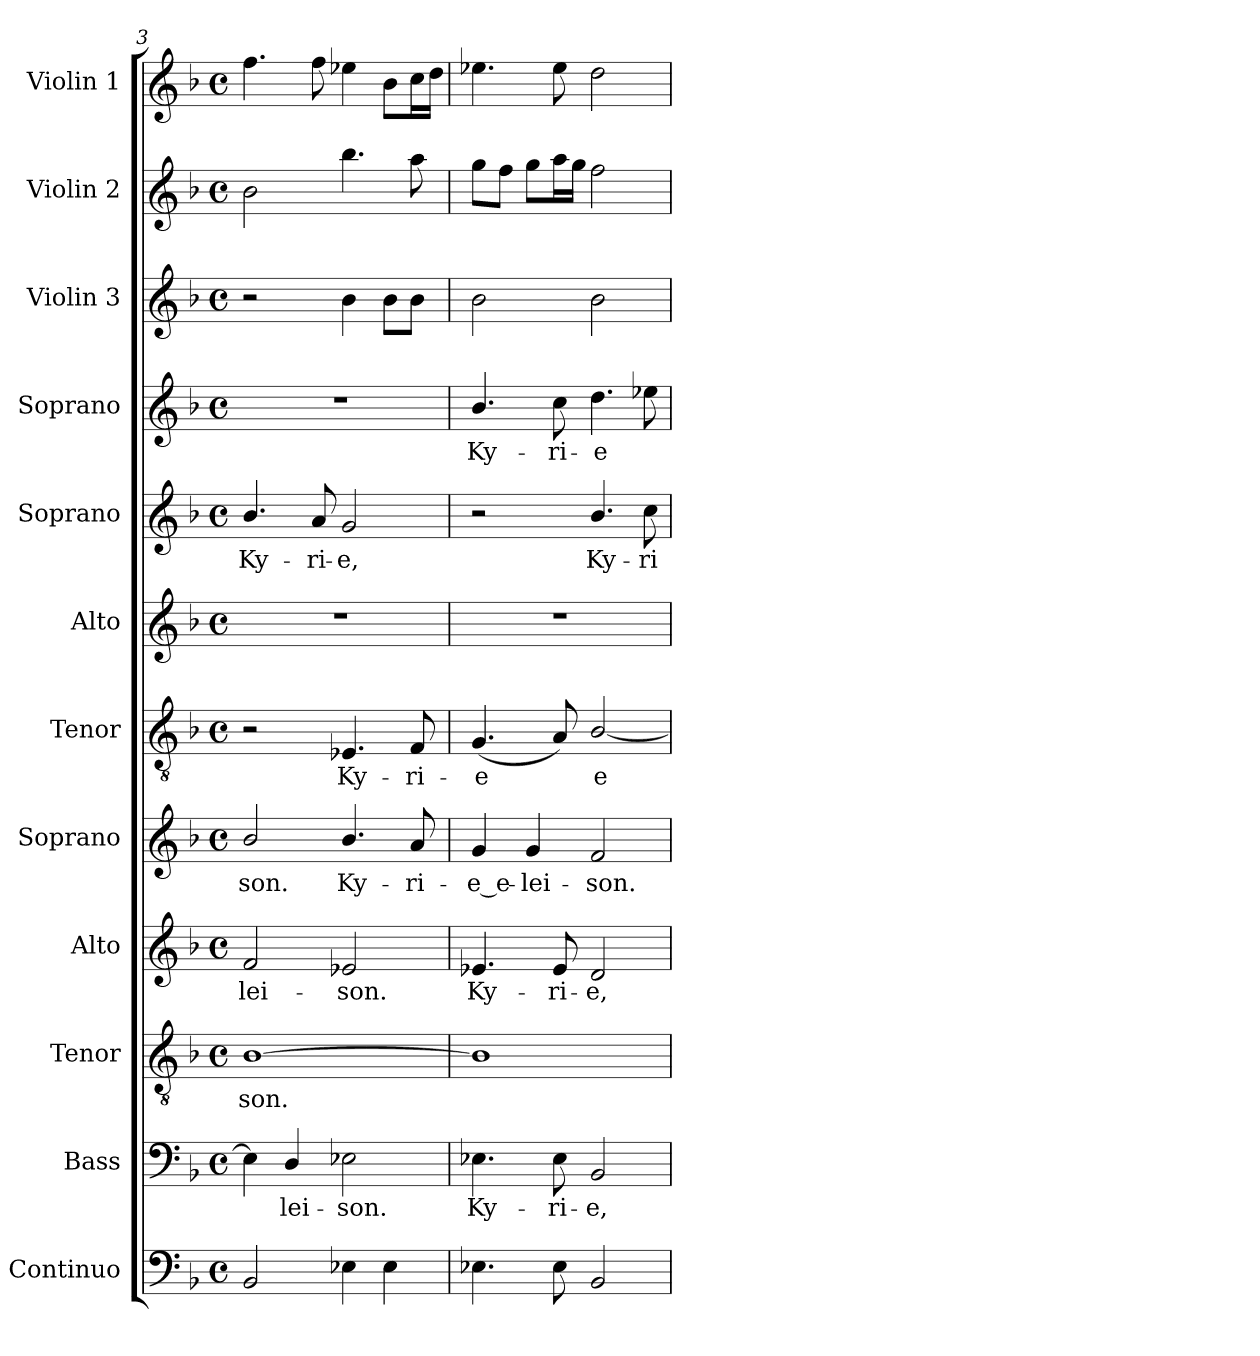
**kern	**kern	**text	**kern	**text	**kern	**text	**kern	**text	**kern	**text	**kern	**kern	**text	**kern	**text	**kern	**kern	**kern
*part12	*part11	*part11	*part10	*part10	*part9	*part9	*part8	*part8	*part7	*part7	*part6	*part5	*part5	*part4	*part4	*part3	*part2	*part1
*staff12	*staff11	*staff11	*staff10	*staff10	*staff9	*staff9	*staff8	*staff8	*staff7	*staff7	*staff6	*staff5	*staff5	*staff4	*staff4	*staff3	*staff2	*staff1
*I"Continuo	*I"Bass	*	*I"Tenor	*	*I"Alto	*	*I"Soprano	*	*I"Tenor	*	*I"Alto	*I"Soprano	*	*I"Soprano	*	*I"Violin 3	*I"Violin 2	*I"Violin 1
*I'Cont.	*I'B.	*	*I'T.	*	*I'A.	*	*I'S.	*	*I'T.	*	*I'A.	*I'S.	*	*I'S.	*	*I'Vln. 3	*I'Vln. 2	*I'Vln. 1
*clefF4	*clefF4	*	*clefGv2	*	*clefG2	*	*clefG2	*	*clefGv2	*	*clefG2	*clefG2	*	*clefG2	*	*clefG2	*clefG2	*clefG2
*	*	*	*ITrd7c12	*	*	*	*	*	*ITrd7c12	*	*	*	*	*	*	*	*	*
*k[b-]	*k[b-]	*	*k[b-]	*	*k[b-]	*	*k[b-]	*	*k[b-]	*	*k[b-]	*k[b-]	*	*k[b-]	*	*k[b-]	*k[b-]	*k[b-]
*F:	*F:	*	*F:	*	*F:	*	*F:	*	*F:	*	*F:	*F:	*	*F:	*	*F:	*F:	*F:
*M4/4	*M4/4	*	*M4/4	*	*M4/4	*	*M4/4	*	*M4/4	*	*M4/4	*M4/4	*	*M4/4	*	*M4/4	*M4/4	*M4/4
*met(c)	*met(c)	*	*met(c)	*	*met(c)	*	*met(c)	*	*met(c)	*	*met(c)	*met(c)	*	*met(c)	*	*met(c)	*met(c)	*met(c)
=3	=3	=3	=3	=3	=3	=3	=3	=3	=3	=3	=3	=3	=3	=3	=3	=3	=3	=3
!	!	!	!	!LO:LY:b:color=#000000	!	!	!	!	!	!	!	!	!	!	!	!	!	!
!	!	!	!	!	!	!LO:LY:b:color=#000000	!	!	!	!	!	!	!	!	!	!	!	!
!	!	!	!	!	!	!	!	!LO:LY:b:color=#000000	!	!	!	!	!	!	!	!	!	!
!	!	!	!	!	!	!	!	!	!	!	!	!	!LO:LY:b:color=#000000	!	!	!	!	!
2BB-i/	4E-i\]	.	[<1BB-i	-son.	2fi/	-lei-	2b-i/	-son.	2r	.	1r	4.b-i/	Ky-	1r	.	2r	2b-i\	4.ffi\
!	!	!LO:LY:b:color=#000000	!	!	!	!	!	!	!	!	!	!	!	!	!	!	!	!
.	4Di/	-lei-	.	.	.	.	.	.	.	.	.	.	.	.	.	.	.	.
!	!	!	!	!	!	!	!	!	!	!	!	!	!LO:LY:b:color=#000000	!	!	!	!	!
.	.	.	.	.	.	.	.	.	.	.	.	8ai/	-ri-	.	.	.	.	8ffi\
!	!	!LO:LY:b:color=#000000	!	!	!	!	!	!	!	!	!	!	!	!	!	!	!	!
!	!	!	!	!	!	!LO:LY:b:color=#000000	!	!	!	!	!	!	!	!	!	!	!	!
!	!	!	!	!	!	!	!	!LO:LY:b:color=#000000	!	!	!	!	!	!	!	!	!	!
!	!	!	!	!	!	!	!	!	!	!LO:LY:b:color=#000000	!	!	!	!	!	!	!	!
!	!	!	!	!	!	!	!	!	!	!	!	!	!LO:LY:b:color=#000000	!	!	!	!	!
4E-Xi\	2E-Xi\	-son.	.	.	2e-Xi/	-son.	4.b-i/	Ky-	4.EE-Xi/	Ky-	.	2gi/	-e,	.	.	4b-i\	4.bb-i\	4ee-Xi\
4E-i\	.	.	.	.	.	.	.	.	.	.	.	.	.	.	.	8b-i\L	.	8b-i\L
!	!	!	!	!	!	!	!	!LO:LY:b:color=#000000	!	!	!	!	!	!	!	!	!	!
!	!	!	!	!	!	!	!	!	!	!LO:LY:b:color=#000000	!	!	!	!	!	!	!	!
.	.	.	.	.	.	.	8ai/	-ri-	8FFi/	-ri-	.	.	.	.	.	8b-i\J	8aai\	16cci\L
.	.	.	.	.	.	.	.	.	.	.	.	.	.	.	.	.	.	16ddi\JJ
=4	=4	=4	=4	=4	=4	=4	=4	=4	=4	=4	=4	=4	=4	=4	=4	=4	=4	=4
!	!	!LO:LY:b:color=#000000	!	!	!	!	!	!	!	!	!	!	!	!	!	!	!	!
!	!	!	!	!	!	!LO:LY:b:color=#000000	!	!	!	!	!	!	!	!	!	!	!	!
!	!	!	!	!	!	!	!	!LO:LY:b:color=#000000	!	!	!	!	!	!	!	!	!	!
!	!	!	!	!	!	!	!	!	!	!LO:LY:b:color=#000000	!	!	!	!	!	!	!	!
!	!	!	!	!	!	!	!	!	!	!	!	!	!	!	!LO:LY:b:color=#000000	!	!	!
4.E-Xi\	4.E-Xi\	Ky-	1BB-i]	.	4.e-Xi/	Ky-	4gi/	-e_e-	(4.GGi/	-e	1r	2r	.	4.b-i/	Ky-	2b-i\	8ggi\L	4.ee-Xi\
.	.	.	.	.	.	.	.	.	.	.	.	.	.	.	.	.	8ffi\J	.
!	!	!	!	!	!	!	!	!LO:LY:b:color=#000000	!	!	!	!	!	!	!	!	!	!
.	.	.	.	.	.	.	4gi/	-lei-	.	.	.	.	.	.	.	.	8ggi\L	.
!	!	!LO:LY:b:color=#000000	!	!	!	!	!	!	!	!	!	!	!	!	!	!	!	!
!	!	!	!	!	!	!LO:LY:b:color=#000000	!	!	!	!	!	!	!	!	!	!	!	!
!	!	!	!	!	!	!	!	!	!	!	!	!	!	!	!LO:LY:b:color=#000000	!	!	!
8E-i\	8E-i\	-ri-	.	.	8e-i/	-ri-	.	.	8AAi/)	.	.	.	.	8cci\	-ri-	.	16aai\L	8ee-i\
.	.	.	.	.	.	.	.	.	.	.	.	.	.	.	.	.	16ggi\JJ	.
!	!	!LO:LY:b:color=#000000	!	!	!	!	!	!	!	!	!	!	!	!	!	!	!	!
!	!	!	!	!	!	!LO:LY:b:color=#000000	!	!	!	!	!	!	!	!	!	!	!	!
!	!	!	!	!	!	!	!	!LO:LY:b:color=#000000	!	!	!	!	!	!	!	!	!	!
!	!	!	!	!	!	!	!	!	!	!LO:LY:b:color=#000000	!	!	!	!	!	!	!	!
!	!	!	!	!	!	!	!	!	!	!	!	!	!LO:LY:b:color=#000000	!	!	!	!	!
!	!	!	!	!	!	!	!	!	!	!	!	!	!	!	!LO:LY:b:color=#000000	!	!	!
2BB-i/	2BB-i/	-e,	.	.	2di/	-e,	2fi/	-son.	[<2BB-i/	e-	.	4.b-i/	Ky-	4.ddi\	-e	2b-i\	2ffi\	2ddi\
!	!	!	!	!	!	!	!	!	!	!	!	!	!LO:LY:b:color=#000000	!	!	!	!	!
.	.	.	.	.	.	.	.	.	.	.	.	8cci\	-ri-	8ee-i\	.	.	.	.
=	=	=	=	=	=	=	=	=	=	=	=	=	=	=	=	=	=	=
*-	*-	*-	*-	*-	*-	*-	*-	*-	*-	*-	*-	*-	*-	*-	*-	*-	*-	*-
